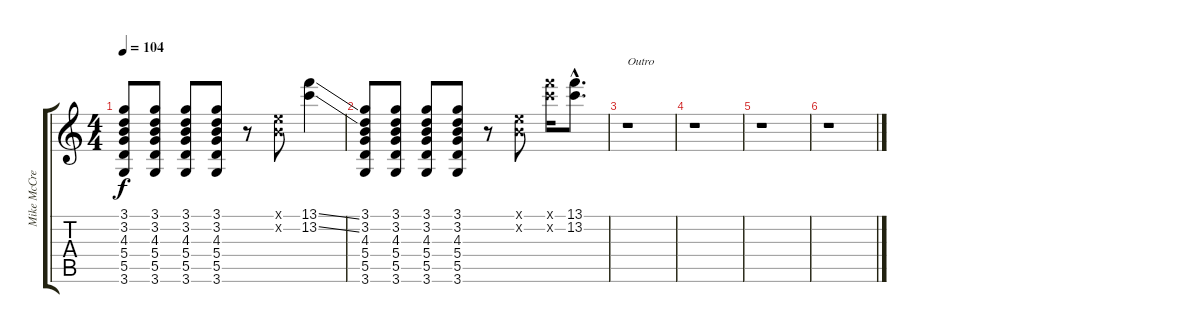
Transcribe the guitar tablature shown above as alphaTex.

\track ("Mike McCready" "Mike McCre") {instrument distortionguitar}
\staff {score tabs}
\tuning (E4 B3 G3 D3 A2 E2) {hide}
\ts (4 4)
\tempo 104
\clef g2
\ks c
(3.1 3.2 4.3 5.4 5.5 3.6).8{dy f} (3.1 3.2 4.3 5.4 5.5 3.6).8 (3.1 3.2 4.3 5.4 5.5 3.6).8 (3.1 3.2 4.3 5.4 5.5 3.6).8 r.8 (0.1{x} 0.2{x}).8 (13.1{ss} 13.2{ss}).4 |
(3.1 3.2 4.3 5.4 5.5 3.6).8 (3.1 3.2 4.3 5.4 5.5 3.6).8 (3.1 3.2 4.3 5.4 5.5 3.6).8 (3.1 3.2 4.3 5.4 5.5 3.6).8 r.8 (0.1{x} 0.2{x}).8 (13.1{x} 13.2{x}).16 (13.1{hac} 13.2{hac}).8{d} |
r.1{txt "Outro"} |
r.1 |
r.1 |
r.1
